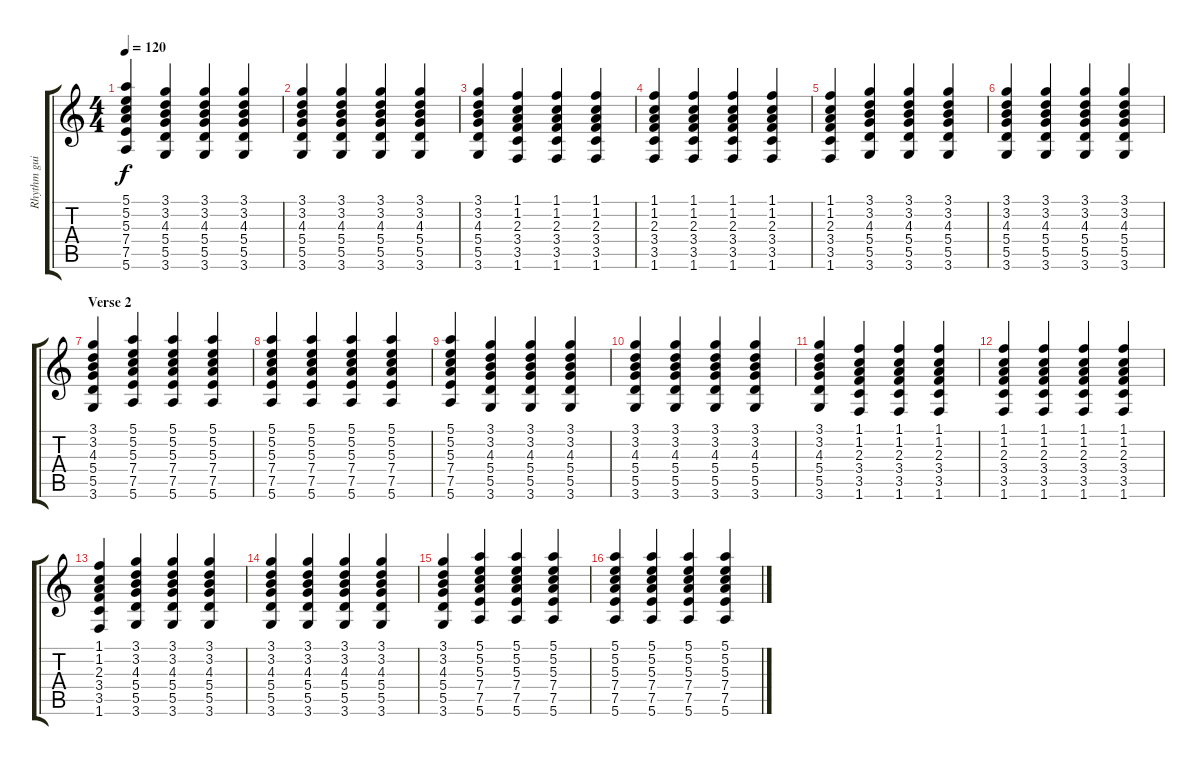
\track ("Rhythm guitar" "Rhythm gui") {instrument acousticguitarsteel}
\staff {score tabs}
\tuning (E4 B3 G3 D3 A2 E2) {hide}
\ts (4 4)
\tempo 120
\clef g2
\ks c
(5.1 5.2 5.3 7.4 7.5 5.6).4{dy f} (3.1 3.2 4.3 5.4 5.5 3.6).4 (3.1 3.2 4.3 5.4 5.5 3.6).4 (3.1 3.2 4.3 5.4 5.5 3.6).4 |
(3.1 3.2 4.3 5.4 5.5 3.6).4 (3.1 3.2 4.3 5.4 5.5 3.6).4 (3.1 3.2 4.3 5.4 5.5 3.6).4 (3.1 3.2 4.3 5.4 5.5 3.6).4 |
(3.1 3.2 4.3 5.4 5.5 3.6).4 (1.1 1.2 2.3 3.4 3.5 1.6).4 (1.1 1.2 2.3 3.4 3.5 1.6).4 (1.1 1.2 2.3 3.4 3.5 1.6).4 |
(1.1 1.2 2.3 3.4 3.5 1.6).4 (1.1 1.2 2.3 3.4 3.5 1.6).4 (1.1 1.2 2.3 3.4 3.5 1.6).4 (1.1 1.2 2.3 3.4 3.5 1.6).4 |
(1.1 1.2 2.3 3.4 3.5 1.6).4 (3.1 3.2 4.3 5.4 5.5 3.6).4 (3.1 3.2 4.3 5.4 5.5 3.6).4 (3.1 3.2 4.3 5.4 5.5 3.6).4 |
(3.1 3.2 4.3 5.4 5.5 3.6).4 (3.1 3.2 4.3 5.4 5.5 3.6).4 (3.1 3.2 4.3 5.4 5.5 3.6).4 (3.1 3.2 4.3 5.4 5.5 3.6).4 |
\section ("" "Verse 2")
(3.1 3.2 4.3 5.4 5.5 3.6).4 (5.1 5.2 5.3 7.4 7.5 5.6).4 (5.1 5.2 5.3 7.4 7.5 5.6).4 (5.1 5.2 5.3 7.4 7.5 5.6).4 |
(5.1 5.2 5.3 7.4 7.5 5.6).4 (5.1 5.2 5.3 7.4 7.5 5.6).4 (5.1 5.2 5.3 7.4 7.5 5.6).4 (5.1 5.2 5.3 7.4 7.5 5.6).4 |
(5.1 5.2 5.3 7.4 7.5 5.6).4 (3.1 3.2 4.3 5.4 5.5 3.6).4 (3.1 3.2 4.3 5.4 5.5 3.6).4 (3.1 3.2 4.3 5.4 5.5 3.6).4 |
(3.1 3.2 4.3 5.4 5.5 3.6).4 (3.1 3.2 4.3 5.4 5.5 3.6).4 (3.1 3.2 4.3 5.4 5.5 3.6).4 (3.1 3.2 4.3 5.4 5.5 3.6).4 |
(3.1 3.2 4.3 5.4 5.5 3.6).4 (1.1 1.2 2.3 3.4 3.5 1.6).4 (1.1 1.2 2.3 3.4 3.5 1.6).4 (1.1 1.2 2.3 3.4 3.5 1.6).4 |
(1.1 1.2 2.3 3.4 3.5 1.6).4 (1.1 1.2 2.3 3.4 3.5 1.6).4 (1.1 1.2 2.3 3.4 3.5 1.6).4 (1.1 1.2 2.3 3.4 3.5 1.6).4 |
(1.1 1.2 2.3 3.4 3.5 1.6).4 (3.1 3.2 4.3 5.4 5.5 3.6).4 (3.1 3.2 4.3 5.4 5.5 3.6).4 (3.1 3.2 4.3 5.4 5.5 3.6).4 |
(3.1 3.2 4.3 5.4 5.5 3.6).4 (3.1 3.2 4.3 5.4 5.5 3.6).4 (3.1 3.2 4.3 5.4 5.5 3.6).4 (3.1 3.2 4.3 5.4 5.5 3.6).4 |
(3.1 3.2 4.3 5.4 5.5 3.6).4 (5.1 5.2 5.3 7.4 7.5 5.6).4 (5.1 5.2 5.3 7.4 7.5 5.6).4 (5.1 5.2 5.3 7.4 7.5 5.6).4 |
(5.1 5.2 5.3 7.4 7.5 5.6).4 (5.1 5.2 5.3 7.4 7.5 5.6).4 (5.1 5.2 5.3 7.4 7.5 5.6).4 (5.1 5.2 5.3 7.4 7.5 5.6).4
